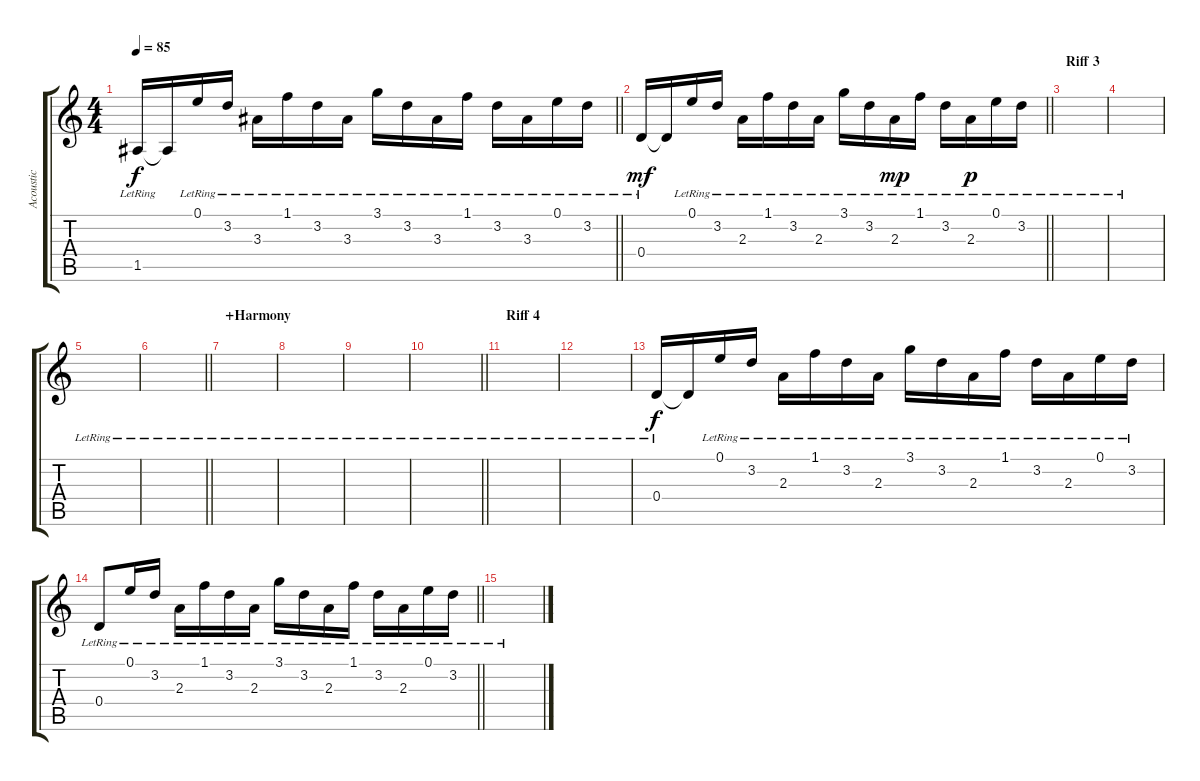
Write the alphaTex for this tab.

\track ("Acoustic" "Acoustic") {instrument acousticguitarsteel}
\staff {score tabs}
\tuning (E4 B3 G3 D3 A2 D2) {hide}
\ts (4 4)
\tempo 85
\clef g2
\barLineRight lightlight
\ks c
1.5{lr}.16{dy f} 1.5{t}.16 0.1{lr}.16 3.2{lr}.16 3.3{lr}.16 1.1{lr}.16 3.2{lr}.16 3.3{lr}.16 3.1{lr}.16 3.2{lr}.16 3.3{lr}.16 1.1{lr}.16 3.2{lr}.16 3.3{lr}.16 0.1{lr}.16 3.2{lr}.16 |
\section ("" "")
\barLineRight lightlight
0.4{lr}.16{dy mf} 0.4{t}.16 0.1{lr}.16 3.2{lr}.16 2.3{lr}.16 1.1{lr}.16 3.2{lr}.16 2.3{lr}.16 3.1{lr}.16 3.2{lr}.16 2.3{lr}.16{dy mp} 1.1{lr}.16 3.2{lr}.16 2.3{lr}.16{dy p} 0.1{lr}.16 3.2{lr}.16 |
\section ("" "Riff 3")
|
|
|
\barLineRight lightlight
|
\section ("" "+Harmony")
|
|
|
\barLineRight lightlight
|
\section ("" "Riff 4")
|
|
0.4{lr}.16{dy f instrument electricguitarjazz} 0.4{t}.16 0.1{lr}.16 3.2{lr}.16 2.3{lr}.16 1.1{lr}.16 3.2{lr}.16 2.3{lr}.16 3.1{lr}.16 3.2{lr}.16 2.3{lr}.16 1.1{lr}.16 3.2{lr}.16 2.3{lr}.16 0.1{lr}.16 3.2{lr}.16 |
\barLineRight lightlight
0.4{lr}.8 0.1{lr}.16 3.2{lr}.16 2.3{lr}.16 1.1{lr}.16 3.2{lr}.16 2.3{lr}.16 3.1{lr}.16 3.2{lr}.16 2.3{lr}.16 1.1{lr}.16 3.2{lr}.16 2.3{lr}.16 0.1{lr}.16 3.2{lr}.16 |
\section ("" "")
